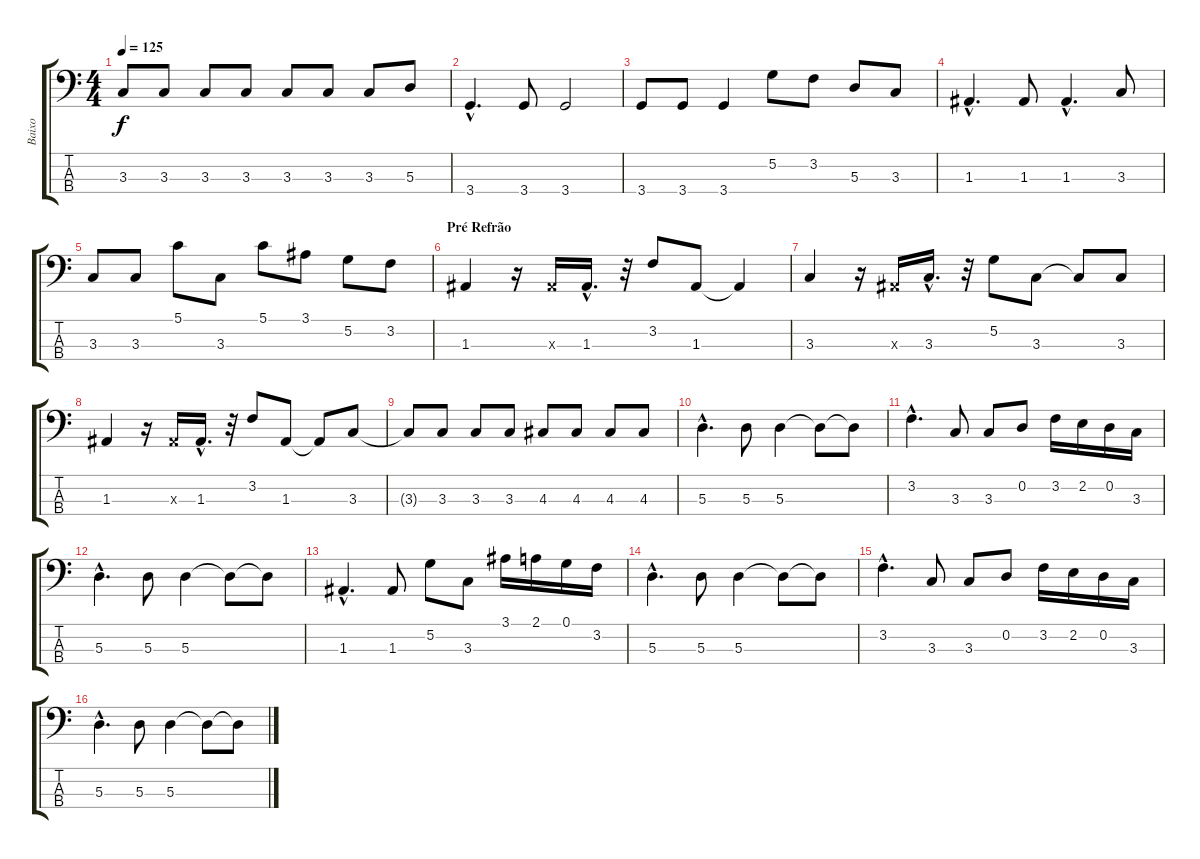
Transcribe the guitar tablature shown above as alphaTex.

\track ("Baixo" "Baixo") {instrument electricbassfinger}
\staff {score tabs}
\tuning (G2 D2 A1 E1) {hide}
\ts (4 4)
\tempo 125
\clef f4
\ks c
3.3.8{dy f} 3.3.8 3.3.8 3.3.8 3.3.8 3.3.8 3.3.8 5.3.8 |
3.4{hac}.4{d} 3.4.8 3.4.2 |
3.4.8 3.4.8 3.4.4 5.2.8 3.2.8 5.3.8 3.3.8 |
1.3{hac}.4{d} 1.3.8 1.3{hac}.4{d} 3.3.8 |
3.3.8 3.3.8 5.1.8 3.3.8 5.1.8 3.1.8 5.2.8 3.2.8 |
\section ("" "Pré Refrão")
1.3.4 r.16 1.3{x}.16 1.3{hac}.16{d} r.32 3.2.8 1.3.8 1.3{t}.4 |
3.3.4 r.16 1.3{x}.16 3.3{hac}.16{d} r.32 5.2.8 3.3.8 3.3{t}.8 3.3.8 |
1.3.4 r.16 1.3{x}.16 1.3{hac}.16{d} r.32 3.2.8 1.3.8 1.3{t}.8 3.3.8 |
3.3{t}.8 3.3.8 3.3.8 3.3.8 4.3.8 4.3.8 4.3.8 4.3.8 |
5.3{hac}.4{d} 5.3.8 5.3.4 5.3{t}.8 5.3{t}.8 |
3.2{hac}.4{d} 3.3.8 3.3.8 0.2.8 3.2.16 2.2.16 0.2.16 3.3.16 |
5.3{hac}.4{d} 5.3.8 5.3.4 5.3{t}.8 5.3{t}.8 |
1.3{hac}.4{d} 1.3.8 5.2.8 3.3.8 3.1.16 2.1.16 0.1.16 3.2.16 |
5.3{hac}.4{d} 5.3.8 5.3.4 5.3{t}.8 5.3{t}.8 |
3.2{hac}.4{d} 3.3.8 3.3.8 0.2.8 3.2.16 2.2.16 0.2.16 3.3.16 |
5.3{hac}.4{d} 5.3.8 5.3.4 5.3{t}.8 5.3{t}.8
